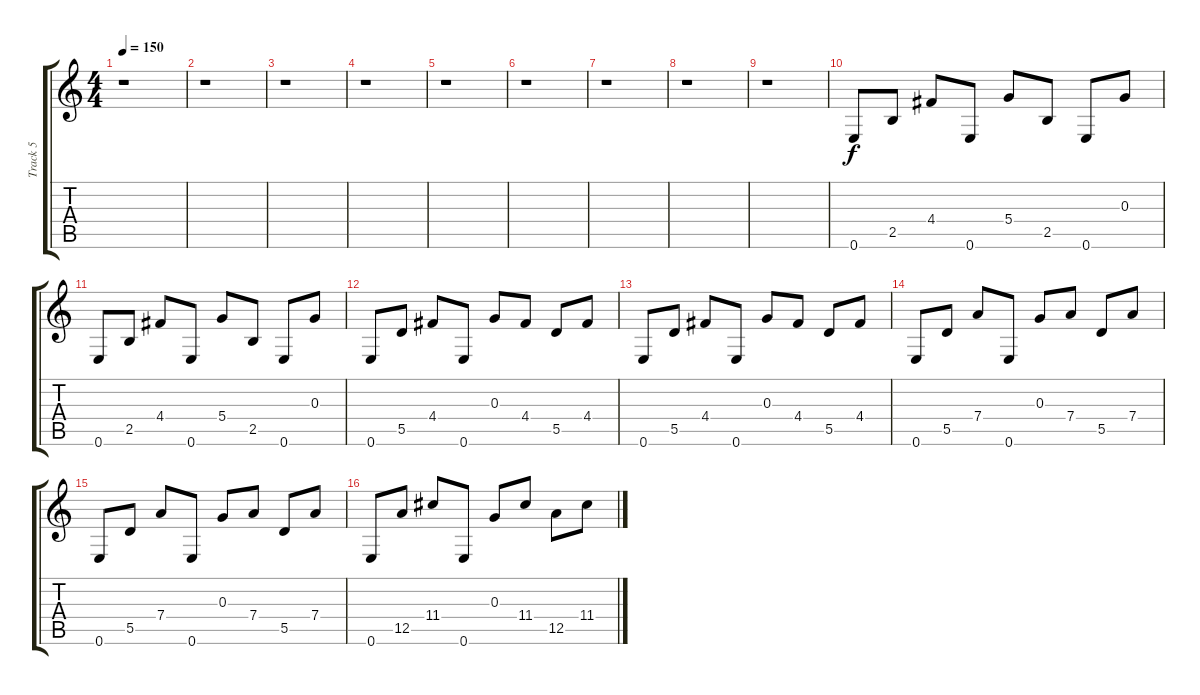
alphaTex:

\track ("Track 5" "Track 5") {instrument acousticguitarsteel}
\staff {score tabs}
\tuning (E4 B3 G3 D3 A2 E2) {hide}
\ts (4 4)
\tempo 150
\clef g2
\ks c
r.1{dy f} |
r.1 |
r.1 |
r.1 |
r.1 |
r.1 |
r.1 |
r.1 |
r.1 |
0.6.8 2.5.8 4.4.8 0.6.8 5.4.8 2.5.8 0.6.8 0.3.8 |
0.6.8 2.5.8 4.4.8 0.6.8 5.4.8 2.5.8 0.6.8 0.3.8 |
0.6.8 5.5.8 4.4.8 0.6.8 0.3.8 4.4.8 5.5.8 4.4.8 |
0.6.8 5.5.8 4.4.8 0.6.8 0.3.8 4.4.8 5.5.8 4.4.8 |
0.6.8 5.5.8 7.4.8 0.6.8 0.3.8 7.4.8 5.5.8 7.4.8 |
0.6.8 5.5.8 7.4.8 0.6.8 0.3.8 7.4.8 5.5.8 7.4.8 |
0.6.8 12.5.8 11.4.8 0.6.8 0.3.8 11.4.8 12.5.8 11.4.8
